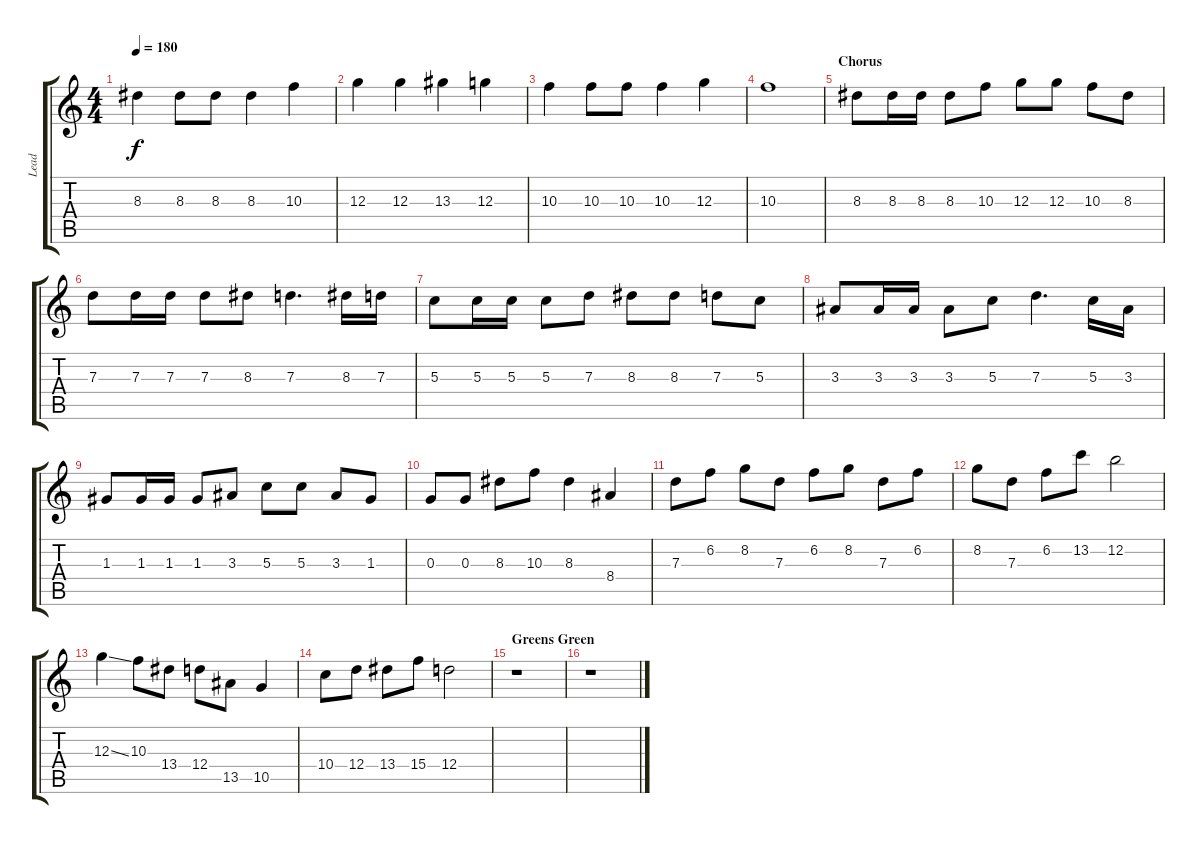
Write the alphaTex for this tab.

\track ("Lead" "Lead") {instrument distortionguitar}
\staff {score tabs}
\tuning (E4 B3 G3 D3 A2 D2) {hide}
\ts (4 4)
\tempo 180
\clef g2
\ks c
8.3.4{dy f} 8.3.8 8.3.8 8.3.4 10.3.4 |
12.3.4 12.3.4 13.3.4 12.3.4 |
10.3.4 10.3.8 10.3.8 10.3.4 12.3.4 |
10.3.1 |
\section ("" "Chorus")
8.3.8 8.3.16 8.3.16 8.3.8 10.3.8 12.3.8 12.3.8 10.3.8 8.3.8 |
7.3.8 7.3.16 7.3.16 7.3.8 8.3.8 7.3.4{d} 8.3.16 7.3.16 |
5.3.8 5.3.16 5.3.16 5.3.8 7.3.8 8.3.8 8.3.8 7.3.8 5.3.8 |
3.3.8 3.3.16 3.3.16 3.3.8 5.3.8 7.3.4{d} 5.3.16 3.3.16 |
1.3.8 1.3.16 1.3.16 1.3.8 3.3.8 5.3.8 5.3.8 3.3.8 1.3.8 |
0.3.8 0.3.8 8.3.8 10.3.8 8.3.4 8.4.4 |
7.3.8 6.2.8 8.2.8 7.3.8 6.2.8 8.2.8 7.3.8 6.2.8 |
8.2.8 7.3.8 6.2.8 13.2.8 12.2.2 |
12.3{ss}.4 10.3.8 13.4.8 12.4.8 13.5.8 10.5.4 |
10.4.8 12.4.8 13.4.8 15.4.8 12.4.2 |
\section ("" "Greens Green")
r.1 |
r.1
